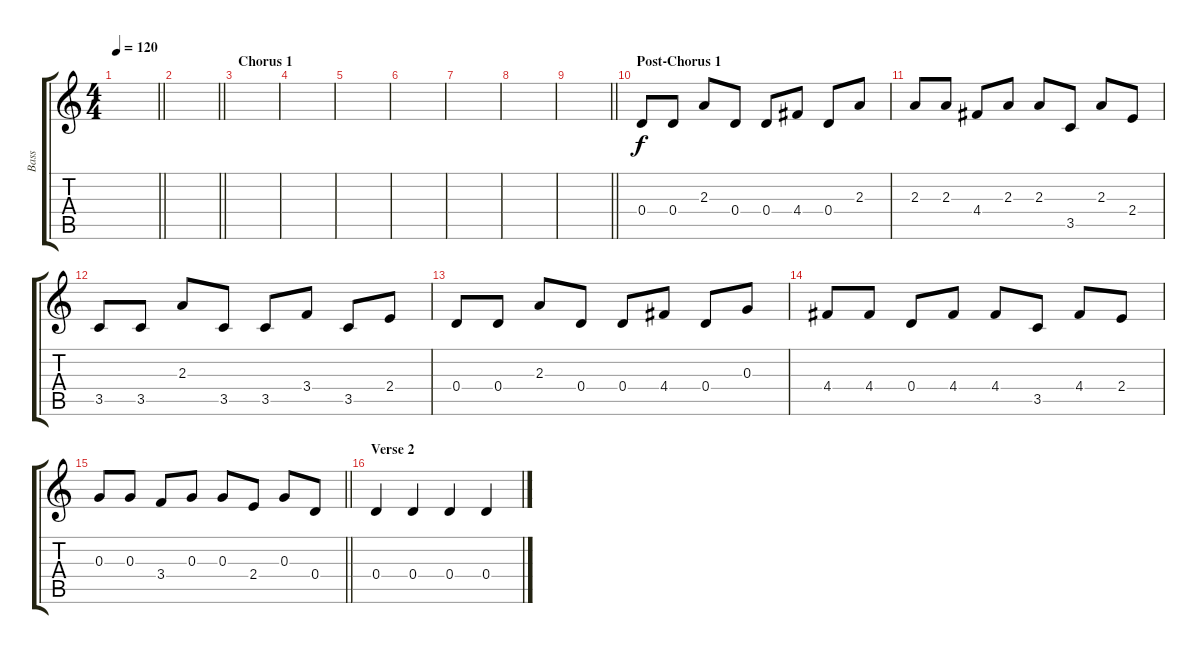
\track ("Bass" "Bass") {instrument electricbassfinger}
\staff {score tabs}
\tuning (E4 B3 G3 D3 A2 E2) {hide}
\ts (4 4)
\tempo 120
\clef g2
\barLineRight lightlight
\ks c
|
\barLineRight lightlight
|
\section ("" "Chorus 1")
|
|
|
|
|
|
\barLineRight lightlight
|
\section ("" "Post-Chorus 1")
0.4.8 0.4.8 2.3.8 0.4.8 0.4.8 4.4.8 0.4.8 2.3.8 |
2.3.8 2.3.8 4.4.8 2.3.8 2.3.8 3.5.8 2.3.8 2.4.8 |
3.5.8 3.5.8 2.3.8 3.5.8 3.5.8 3.4.8 3.5.8 2.4.8 |
0.4.8 0.4.8 2.3.8 0.4.8 0.4.8 4.4.8 0.4.8 0.3.8 |
4.4.8 4.4.8 0.4.8 4.4.8 4.4.8 3.5.8 4.4.8 2.4.8 |
\barLineRight lightlight
0.3.8 0.3.8 3.4.8 0.3.8 0.3.8 2.4.8 0.3.8 0.4.8 |
\section ("" "Verse 2")
0.4.4 0.4.4 0.4.4 0.4.4
